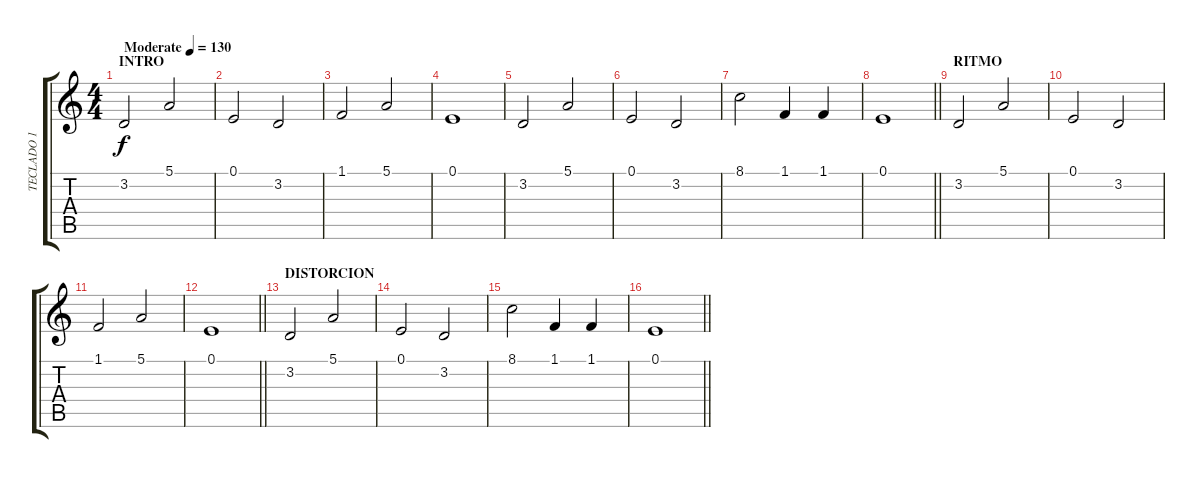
\track ("TECLADO 1" "TECLADO 1") {instrument stringensemble1}
\staff {score tabs}
\tuning (E4 B3 G3 D3 A2 E2) {hide}
\ts (4 4)
\section ("" "INTRO")
\tempo (130 "Moderate")
\clef g2
\ks c
3.2.2{dy f instrument stringensemble1} 5.1.2 |
0.1.2 3.2.2 |
1.1.2 5.1.2 |
0.1.1 |
3.2.2 5.1.2 |
0.1.2 3.2.2 |
8.1.2 1.1.4 1.1.4 |
\barLineRight lightlight
0.1.1 |
\section ("" "RITMO")
3.2.2 5.1.2 |
0.1.2 3.2.2 |
1.1.2 5.1.2 |
\barLineRight lightlight
0.1.1 |
\section ("" "DISTORCION")
3.2.2 5.1.2 |
0.1.2 3.2.2 |
8.1.2 1.1.4 1.1.4 |
\barLineRight lightlight
0.1.1
